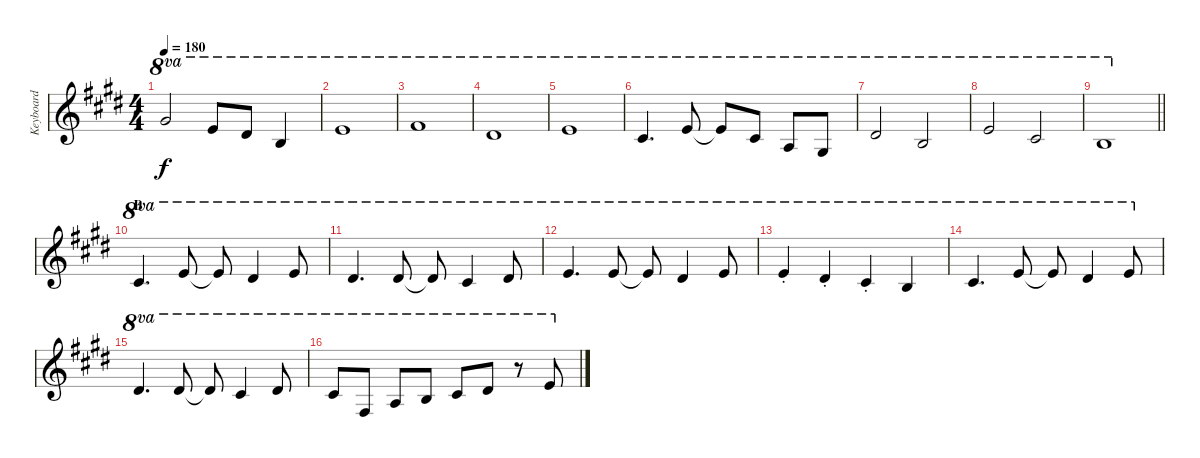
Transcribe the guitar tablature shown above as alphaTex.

\track ("Keyboard" "Keyboard") {instrument lead8bassandlead}
\staff {score}
\tuning (E4 B3 G3 D3 A2 E2) {hide}
\ts (4 4)
\tempo 180
\clef g2
\ks e
16.1{t}.2{ot 8va dy f} 12.1.8{ot 8va} 11.1.8{ot 8va} 7.1.4{ot 8va} |
12.1.1{ot 8va} |
14.1.1{ot 8va} |
11.1.1{ot 8va} |
12.1.1{ot 8va} |
9.1.4{d ot 8va} 12.1.8{ot 8va} 12.1{t}.8{ot 8va} 9.1.8{ot 8va} 5.1.8{ot 8va} 4.1.8{ot 8va} |
11.1.2{ot 8va} 7.1.2{ot 8va} |
12.1.2{ot 8va} 9.1.2{ot 8va} |
\barLineRight lightlight
7.1.1{ot 8va} |
\section ("" "B")
9.1.4{d ot 8va} 12.1.8{ot 8va} 12.1{t}.8{ot 8va} 11.1.4{ot 8va} 12.1.8{ot 8va} |
11.1.4{d ot 8va} 11.1.8{ot 8va} 11.1{t}.8{ot 8va} 9.1.4{ot 8va} 11.1.8{ot 8va} |
12.1.4{d ot 8va} 12.1.8{ot 8va} 12.1{t}.8{ot 8va} 11.1.4{ot 8va} 12.1.8{ot 8va} |
12.1{st}.4{ot 8va} 11.1{st}.4{ot 8va} 9.1{st}.4{ot 8va} 7.1.4{ot 8va} |
9.1.4{d ot 8va} 12.1.8{ot 8va} 12.1{t}.8{ot 8va} 11.1.4{ot 8va} 12.1.8{ot 8va} |
11.1.4{d ot 8va} 11.1.8{ot 8va} 11.1{t}.8{ot 8va} 9.1.4{ot 8va} 11.1.8{ot 8va} |
9.1.8{ot 8va} 2.1.8{ot 8va} 5.1.8{ot 8va} 7.1.8{ot 8va} 9.1.8{ot 8va} 11.1.8{ot 8va} r.8{ot 8va} 12.1.8{ot 8va}
